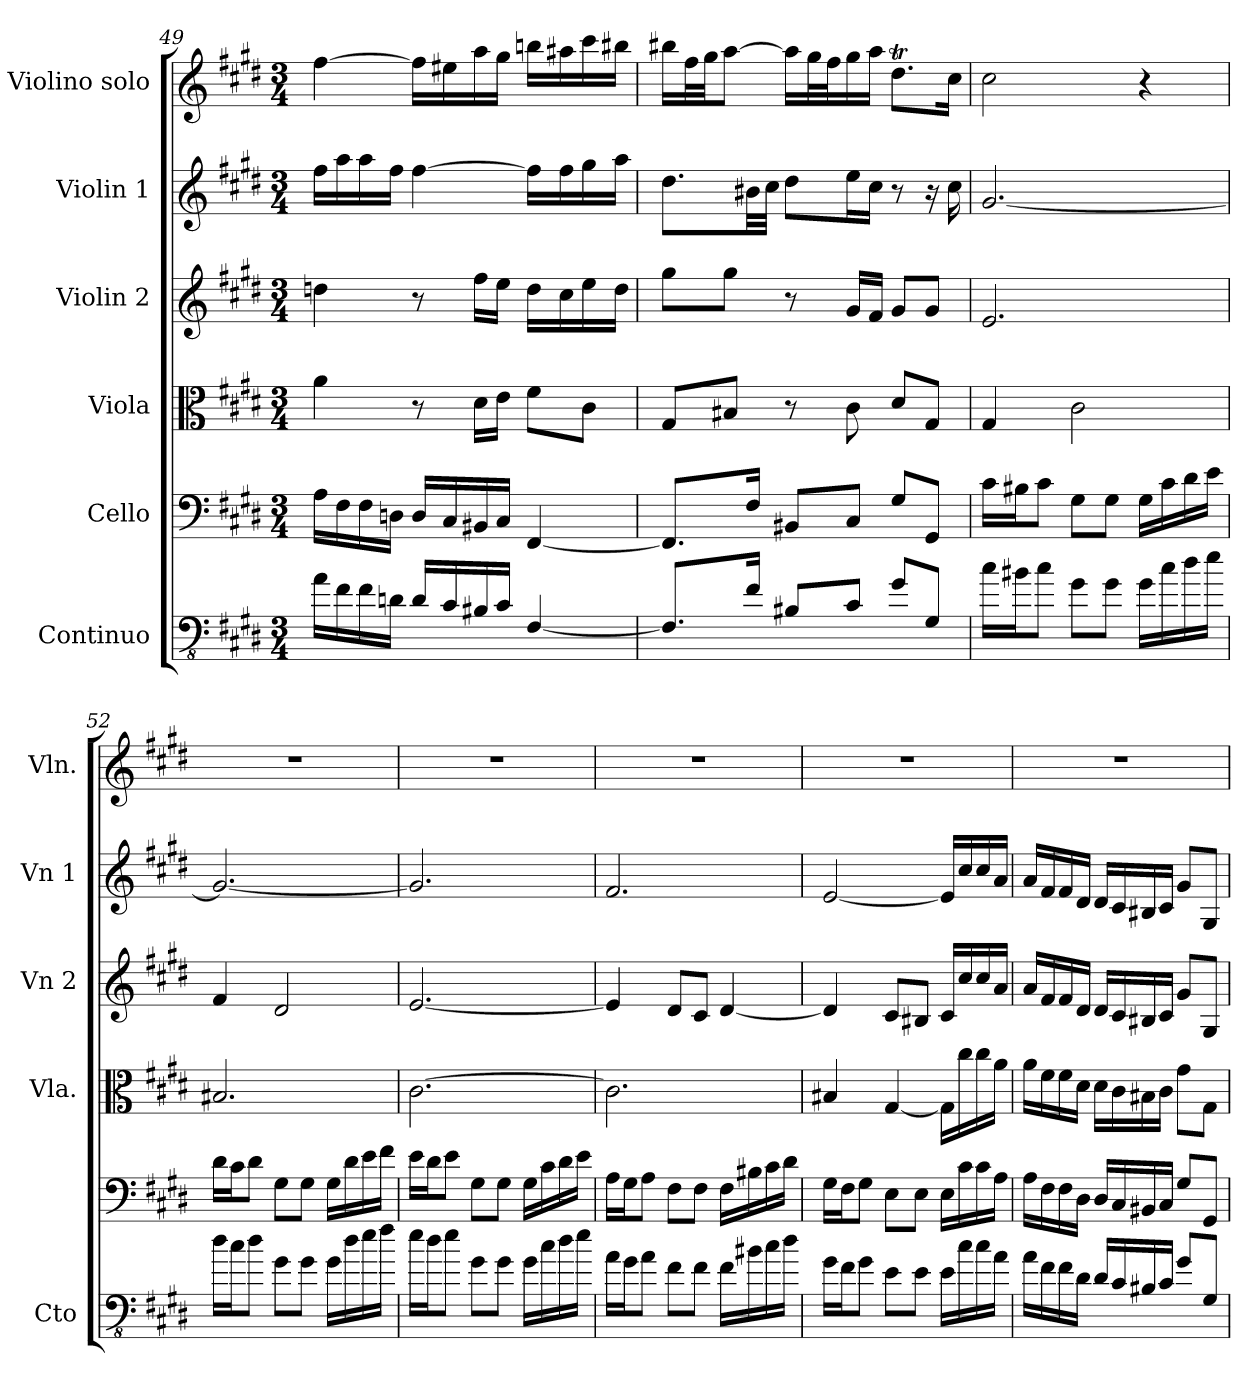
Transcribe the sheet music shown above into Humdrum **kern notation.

**kern	**kern	**kern	**kern	**kern	**kern
*part6	*part5	*part4	*part3	*part2	*part1
*staff6	*staff5	*staff4	*staff3	*staff2	*staff1
*I"Continuo	*I"Cello	*I"Viola	*I"Violin 2	*I"Violin 1	*I"Violino solo
*I'Cto	*	*I'Vla.	*I'Vn 2	*I'Vn 1	*I'Vln.
!!LO:LB:g=z
*clefFv4	*clefF4	*clefC3	*clefG2	*clefG2	*clefG2
*ITrd7c12	*	*	*	*	*
*k[f#c#g#d#]	*k[f#c#g#d#]	*k[f#c#g#d#]	*k[f#c#g#d#]	*k[f#c#g#d#]	*k[f#c#g#d#]
*M3/4	*M3/4	*M3/4	*M3/4	*M3/4	*M3/4
=49	=49	=49	=49	=49	=49
16AA\LL	16A\LL	4a\	4ddn\	16ff#\LL	[4ff#\
16FF#\	16F#\	.	.	16aa\	.
16FF#\	16F#\	.	.	16aa\	.
16DDn\JJ	16Dn\JJ	.	.	16ff#\JJ	.
16DD/LL	16D/LL	8r	8r	[4ff#\	16ff#\LL]
16CC#/	16C#/	.	.	.	16ee#X\
16BBB#X/	16BB#X/	16d#\LL	16ff#\LL	.	16aa\
16CC#/JJ	16C#/JJ	16e\JJ	16ee\JJ	.	16gg#\JJ
[4FFF#/	[4FF#/	8f#\L	16dd\LL	16ff#\LL]	16bbn\LL
.	.	.	16cc#\	16ff#\	16aa#X\
.	.	8c#\J	16ee\	16gg#\	16ccc#\
.	.	.	16dd\JJ	16aa\JJ	16bb#X\JJ
=50	=50	=50	=50	=50	=50
8.FFF#/L]	8.FF#/L]	8G#/L	8gg#\L	8.dd#\L	16bb#X\LL
.	.	.	.	.	32ff#\L
.	.	.	.	.	32gg#\JJ
.	.	8B#X/J	8gg#\J	.	[8aa\J
16FF#/Jk	16F#/Jk	.	.	32b#X\LL	.
.	.	.	.	32cc#\JJJ	.
8BBB#X/L	8BB#X/L	8r	8r	8dd#\L	16aa\LL]
.	.	.	.	.	32gg#\L
.	.	.	.	.	32ff#\J
8CC#/J	8C#/J	8c#\	16g#/LL	16ee\L	16gg#\
.	.	.	16f#/JJ	16cc#\JJ	16aa\JJ
8GG#/L	8G#/L	8d#/L	8g#/L	8r	8.dd#t\L
8GGG#/J	8GG#/J	8G#/J	8g#/J	16r	.
.	.	.	.	16cc#\	16cc#\Jk
!!LO:PB:g=z
=51	=51	=51	=51	=51	=51
16C#\LL	16c#\LL	4G#/	2.e/	[2.g#/	2cc#\
16BB#X\J	16B#X\J	.	.	.	.
8C#\J	8c#\J	.	.	.	.
8GG#\L	8G#\L	2c#\	.	.	.
8GG#\J	8G#\J	.	.	.	.
16GG#\LL	16G#\LL	.	.	.	4r
16C#\	16c#\	.	.	.	.
16D#\	16d#\	.	.	.	.
16E\JJ	16e\JJ	.	.	.	.
=52	=52	=52	=52	=52	=52
16D#\LL	16d#\LL	2.B#X/	4f#/	2.g#/_	2.r
16C#\J	16c#\J	.	.	.	.
8D#\J	8d#\J	.	.	.	.
8GG#\L	8G#\L	.	2d#/	.	.
8GG#\J	8G#\J	.	.	.	.
16GG#\LL	16G#\LL	.	.	.	.
16D#\	16d#\	.	.	.	.
16E\	16e\	.	.	.	.
16F#\JJ	16f#\JJ	.	.	.	.
=53	=53	=53	=53	=53	=53
16E\LL	16e\LL	[2.c#\	[2.e/	2.g#/]	2.r
16D#\J	16d#\J	.	.	.	.
8E\J	8e\J	.	.	.	.
8GG#\L	8G#\L	.	.	.	.
8GG#\J	8G#\J	.	.	.	.
16GG#\LL	16G#\LL	.	.	.	.
16C#\	16c#\	.	.	.	.
16D#\	16d#\	.	.	.	.
16E\JJ	16e\JJ	.	.	.	.
!!LO:LB:g=z
=54	=54	=54	=54	=54	=54
16AA\LL	16A\LL	2.c#\]	4e/]	2.f#/	2.r
16GG#\J	16G#\J	.	.	.	.
8AA\J	8A\J	.	.	.	.
8FF#\L	8F#\L	.	8d#/L	.	.
8FF#\J	8F#\J	.	8c#/J	.	.
16FF#\LL	16F#\LL	.	[4d#/	.	.
16BB#X\	16B#X\	.	.	.	.
16C#\	16c#\	.	.	.	.
16D#\JJ	16d#\JJ	.	.	.	.
=55	=55	=55	=55	=55	=55
16GG#\LL	16G#\LL	4B#X/	4d#/]	[2e/	2.r
16FF#\J	16F#\J	.	.	.	.
8GG#\J	8G#\J	.	.	.	.
8EE\L	8E\L	[4G#/	8c#/L	.	.
8EE\J	8E\J	.	8B#X/J	.	.
16EE\LL	16E\LL	16G#\LL]	16c#/LL	16e/LL]	.
16C#\	16c#\	16cc#\	16cc#/	16cc#/	.
16C#\	16c#\	16cc#\	16cc#/	16cc#/	.
16AA\JJ	16A\JJ	16a\JJ	16a/JJ	16a/JJ	.
=56	=56	=56	=56	=56	=56
16AA\LL	16A\LL	16a\LL	16a/LL	16a/LL	2.r
16FF#\	16F#\	16f#\	16f#/	16f#/	.
16FF#\	16F#\	16f#\	16f#/	16f#/	.
16DD#\JJ	16D#\JJ	16d#\JJ	16d#/JJ	16d#/JJ	.
16DD#/LL	16D#/LL	16d#\LL	16d#/LL	16d#/LL	.
16CC#/	16C#/	16c#\	16c#/	16c#/	.
16BBB#X/	16BB#X/	16B#X\	16B#X/	16B#X/	.
16CC#/JJ	16C#/JJ	16c#\JJ	16c#/JJ	16c#/JJ	.
8GG#/L	8G#/L	8g#\L	8g#/L	8g#/L	.
8GGG#/J	8GG#/J	8G#\J	8G#/J	8G#/J	.
=	=	=	=	=	=
*-	*-	*-	*-	*-	*-
